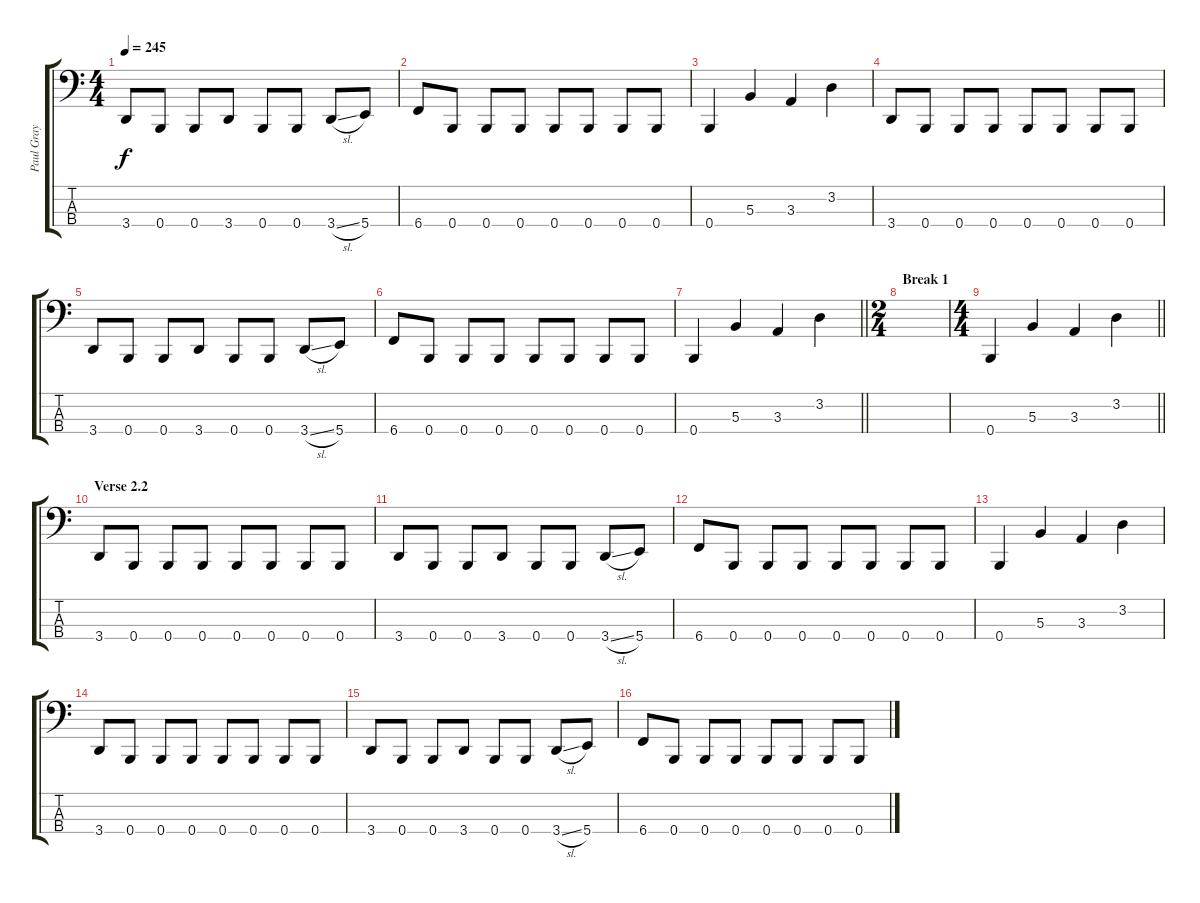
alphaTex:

\track ("Paul Gray" "Paul Gray") {instrument electricbasspick}
\staff {score tabs}
\tuning (E2 B1 Gb1 B0) {hide}
\ts (4 4)
\tempo 245
\clef f4
\ks c
3.4.8{dy f} 0.4.8 0.4.8 3.4.8 0.4.8 0.4.8 3.4{sl}.8 5.4.8 |
6.4.8 0.4.8 0.4.8 0.4.8 0.4.8 0.4.8 0.4.8 0.4.8 |
0.4.4 5.3.4 3.3.4 3.2.4 |
3.4.8 0.4.8 0.4.8 0.4.8 0.4.8 0.4.8 0.4.8 0.4.8 |
3.4.8 0.4.8 0.4.8 3.4.8 0.4.8 0.4.8 3.4{sl}.8 5.4.8 |
6.4.8 0.4.8 0.4.8 0.4.8 0.4.8 0.4.8 0.4.8 0.4.8 |
\barLineRight lightlight
0.4.4 5.3.4 3.3.4 3.2.4 |
\ts (2 4)
\section ("" "Break 1")
|
\ts (4 4)
\barLineRight lightlight
0.4.4 5.3.4 3.3.4 3.2.4 |
\section ("" "Verse 2.2")
3.4.8 0.4.8 0.4.8 0.4.8 0.4.8 0.4.8 0.4.8 0.4.8 |
3.4.8 0.4.8 0.4.8 3.4.8 0.4.8 0.4.8 3.4{sl}.8 5.4.8 |
6.4.8 0.4.8 0.4.8 0.4.8 0.4.8 0.4.8 0.4.8 0.4.8 |
0.4.4 5.3.4 3.3.4 3.2.4 |
3.4.8 0.4.8 0.4.8 0.4.8 0.4.8 0.4.8 0.4.8 0.4.8 |
3.4.8 0.4.8 0.4.8 3.4.8 0.4.8 0.4.8 3.4{sl}.8 5.4.8 |
6.4.8 0.4.8 0.4.8 0.4.8 0.4.8 0.4.8 0.4.8 0.4.8
